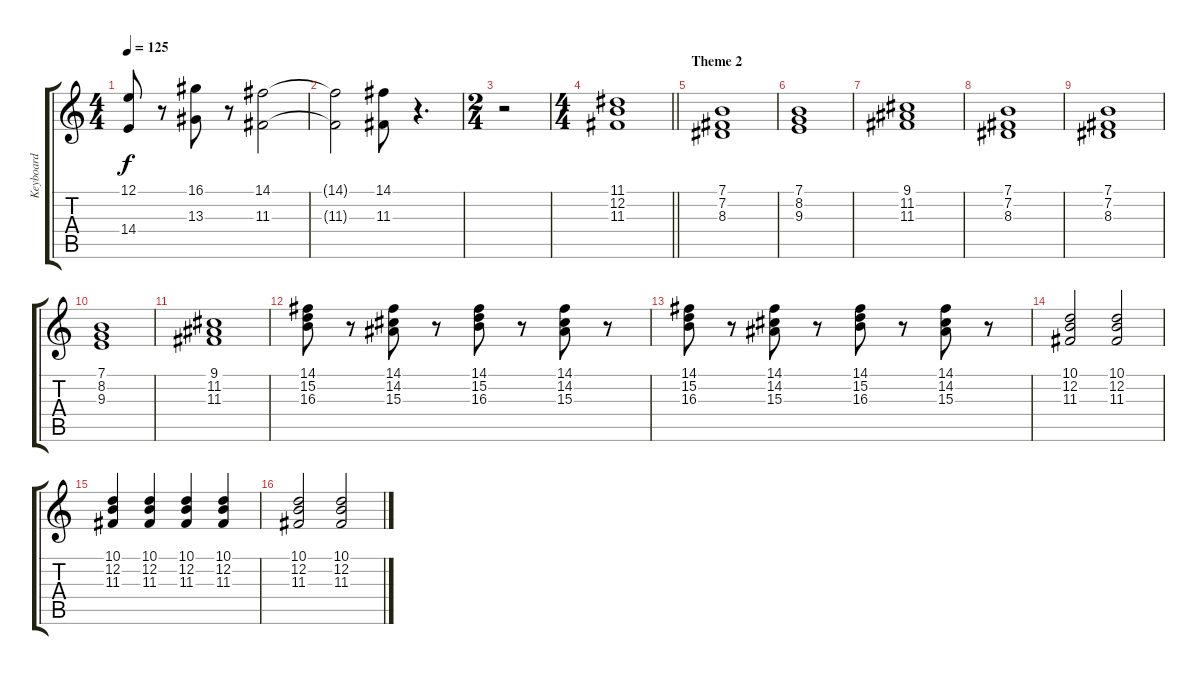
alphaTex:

\track ("Keyboard" "Keyboard") {instrument stringensemble1}
\staff {score tabs}
\tuning (E4 B3 G3 D3 A2 E2) {hide}
\ts (4 4)
\tempo 125
\clef g2
\ks c
(12.1 14.4).8{dy f} r.8 (16.1 13.3).8 r.8 (14.1 11.3).2 |
(14.1{t} 11.3{t}).2 (14.1 11.3).8 r.4{d} |
\ts (2 4)
r.2 |
\ts (4 4)
\barLineRight lightlight
(11.1 12.2 11.3).1 |
\section ("" "Theme 2")
(7.1 7.2 8.3).1 |
(7.1 8.2 9.3).1 |
(9.1 11.2 11.3).1 |
(7.1 7.2 8.3).1 |
(7.1 7.2 8.3).1 |
(7.1 8.2 9.3).1 |
(9.1 11.2 11.3).1 |
(14.1 15.2 16.3).8 r.8 (14.1 14.2 15.3).8 r.8 (14.1 15.2 16.3).8 r.8 (14.1 14.2 15.3).8 r.8 |
(14.1 15.2 16.3).8 r.8 (14.1 14.2 15.3).8 r.8 (14.1 15.2 16.3).8 r.8 (14.1 14.2 15.3).8 r.8 |
(10.1 12.2 11.3).2 (10.1 12.2 11.3).2 |
(10.1 12.2 11.3).4 (10.1 12.2 11.3).4 (10.1 12.2 11.3).4 (10.1 12.2 11.3).4 |
(10.1 12.2 11.3).2 (10.1 12.2 11.3).2
